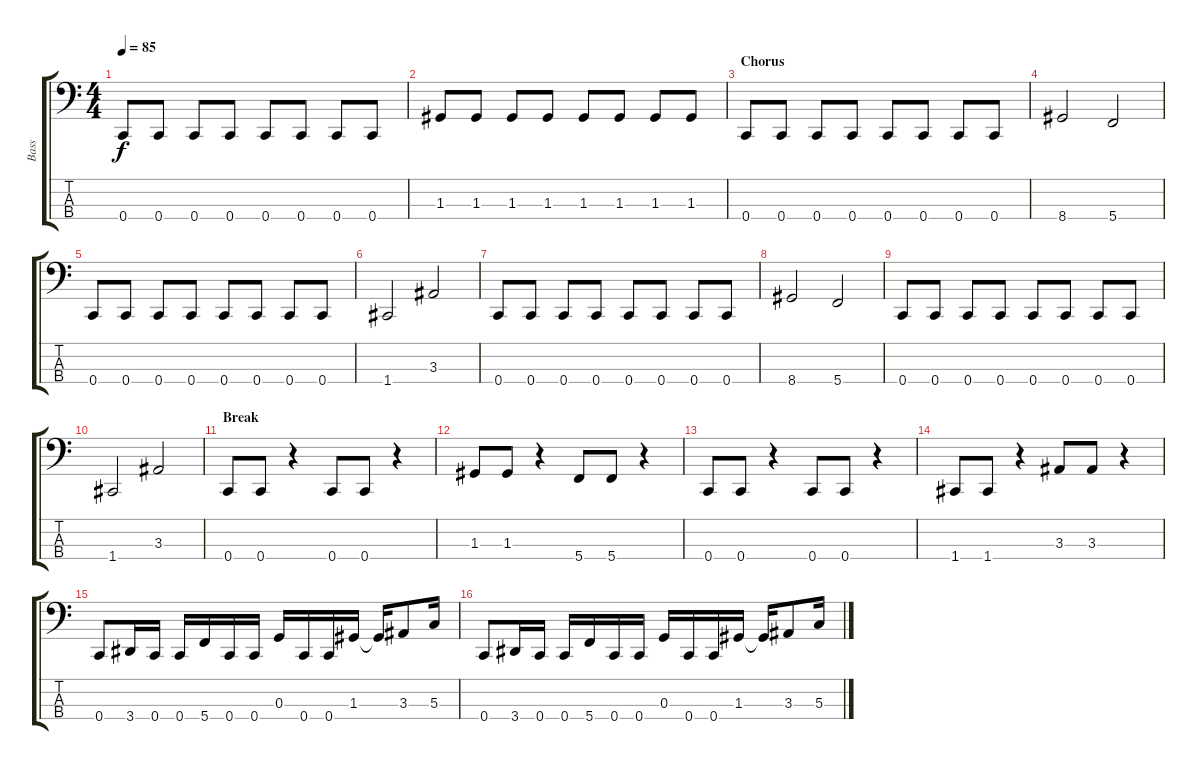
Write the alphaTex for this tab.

\track ("Bass" "Bass") {instrument slapbass1}
\staff {score tabs}
\tuning (F2 C2 G1 C1) {hide}
\ts (4 4)
\tempo 85
\clef f4
\ks c
0.4.8{dy f} 0.4.8 0.4.8 0.4.8 0.4.8 0.4.8 0.4.8 0.4.8 |
1.3.8 1.3.8 1.3.8 1.3.8 1.3.8 1.3.8 1.3.8 1.3.8 |
\section ("" "Chorus")
0.4.8 0.4.8 0.4.8 0.4.8 0.4.8 0.4.8 0.4.8 0.4.8 |
8.4.2 5.4.2 |
0.4.8 0.4.8 0.4.8 0.4.8 0.4.8 0.4.8 0.4.8 0.4.8 |
1.4.2 3.3.2 |
0.4.8 0.4.8 0.4.8 0.4.8 0.4.8 0.4.8 0.4.8 0.4.8 |
8.4.2 5.4.2 |
0.4.8 0.4.8 0.4.8 0.4.8 0.4.8 0.4.8 0.4.8 0.4.8 |
1.4.2 3.3.2 |
\section ("" "Break")
0.4.8 0.4.8 r.4 0.4.8 0.4.8 r.4 |
1.3.8 1.3.8 r.4 5.4.8 5.4.8 r.4 |
0.4.8 0.4.8 r.4 0.4.8 0.4.8 r.4 |
1.4.8 1.4.8 r.4 3.3.8 3.3.8 r.4 |
0.4.8 3.4.16 0.4.16 0.4.16 5.4.16 0.4.16 0.4.16 0.3.16 0.4.16 0.4.16 1.3.16 1.3{t}.16 3.3.8 5.3.16 |
0.4.8 3.4.16 0.4.16 0.4.16 5.4.16 0.4.16 0.4.16 0.3.16 0.4.16 0.4.16 1.3.16 1.3{t}.16 3.3.8 5.3.16
